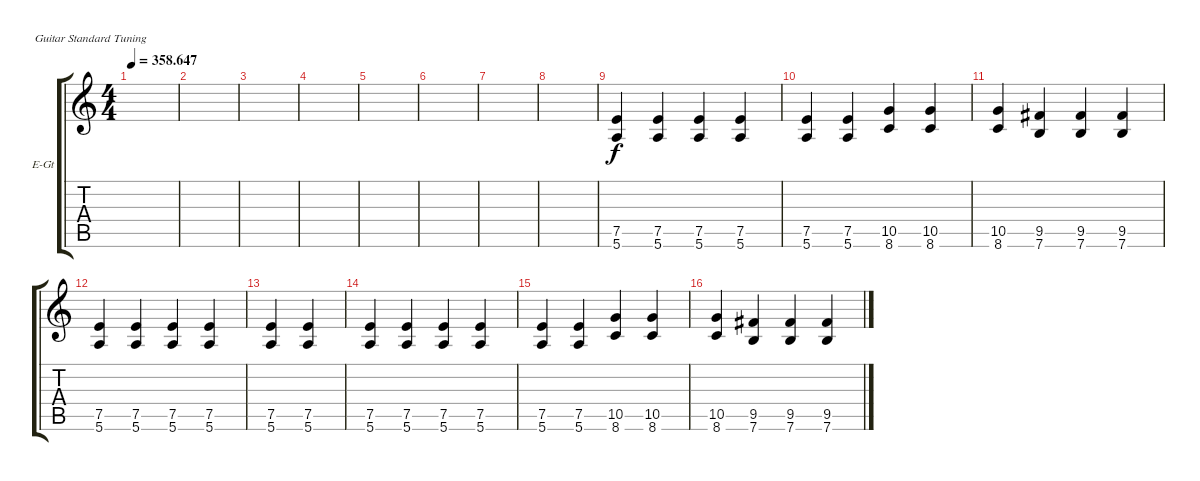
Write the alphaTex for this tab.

\defaultSystemsLayout 4
\bracketExtendMode groupsimilarinstruments
\firstSystemTrackNameOrientation horizontal
\otherSystemsTrackNameOrientation horizontal
\track ("Rythm Guitar" "E-Gt") {instrument distortionguitar}
\staff {score tabs}
\tuning (E4 B3 G3 D3 A2 E2)
\ts (4 4)
\tempo
358.647
\accidentals auto
\clef g2
\ottava regular
\simile none
\scale
0.487395
\ks c
|
\scale
0.256303 |
\scale
0.256303 |
\scale
0.333333 |
\scale
0.333333 |
\scale
0.333333 |
\scale
0.333333 |
\scale
0.333333 |
\scale
0.333333 (7.5 5.6).4 (7.5 5.6).4 (5.6 7.5).4 (5.6 7.5).4 |
\scale
0.333333 (5.6 7.5).4 (5.6 7.5).4 (8.6 10.5).4 (8.6 10.5).4 |
\scale
0.333333 (8.6 10.5).4 (9.5 7.6).4 (9.5 7.6).4 (9.5 7.6).4 |
\scale
0.333333 (7.5 5.6).4 (7.5 5.6).4 (7.5 5.6).4 (5.6 7.5).4 |
\scale
0.333333 (5.6 7.5).4 (5.6 7.5).4 |
\scale
0.333333 (7.5 5.6).4 (7.5 5.6).4 (5.6 7.5).4 (5.6 7.5).4 |
\scale
0.333333 (5.6 7.5).4 (5.6 7.5).4 (8.6 10.5).4 (8.6 10.5).4 |
(8.6 10.5).4 (9.5 7.6).4 (9.5 7.6).4 (9.5 7.6).4
